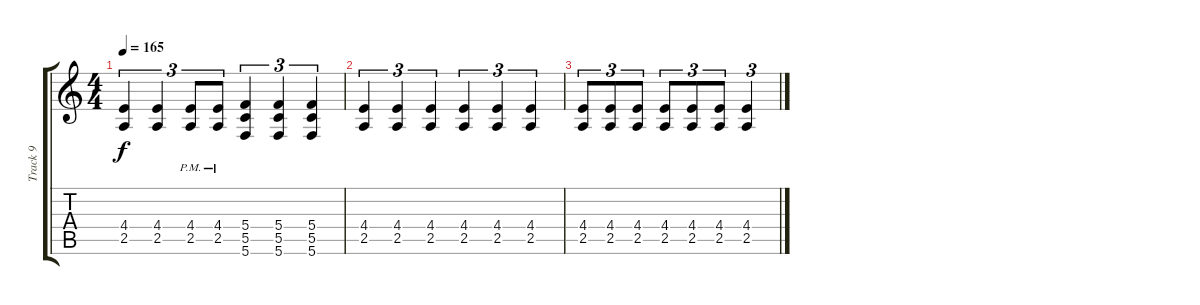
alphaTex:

\track ("Track 9" "Track 9") {instrument distortionguitar}
\staff {score tabs}
\tuning (D4 A3 F3 C3 G2 C2) {hide}
\ts (4 4)
\tempo 165
\clef g2
\ks c
(4.4 2.5).4{tu (3 2) dy f} (4.4 2.5).4{tu (3 2)} (4.4{pm} 2.5{pm}).8{tu (3 2)} (4.4{pm} 2.5{pm}).8{tu (3 2)} (5.4 5.5 5.6).4{tu (3 2)} (5.4 5.5 5.6).4{tu (3 2)} (5.4 5.5 5.6).4{tu (3 2)} |
(4.4 2.5).4{tu (3 2)} (4.4 2.5).4{tu (3 2)} (4.4 2.5).4{tu (3 2)} (4.4 2.5).4{tu (3 2)} (4.4 2.5).4{tu (3 2)} (4.4 2.5).4{tu (3 2)} |
(4.4 2.5).8{tu (3 2)} (4.4 2.5).8{tu (3 2)} (4.4 2.5).8{tu (3 2)} (4.4 2.5).8{tu (3 2)} (4.4 2.5).8{tu (3 2)} (4.4 2.5).8{tu (3 2)} (4.4 2.5).4{tu (3 2)}
